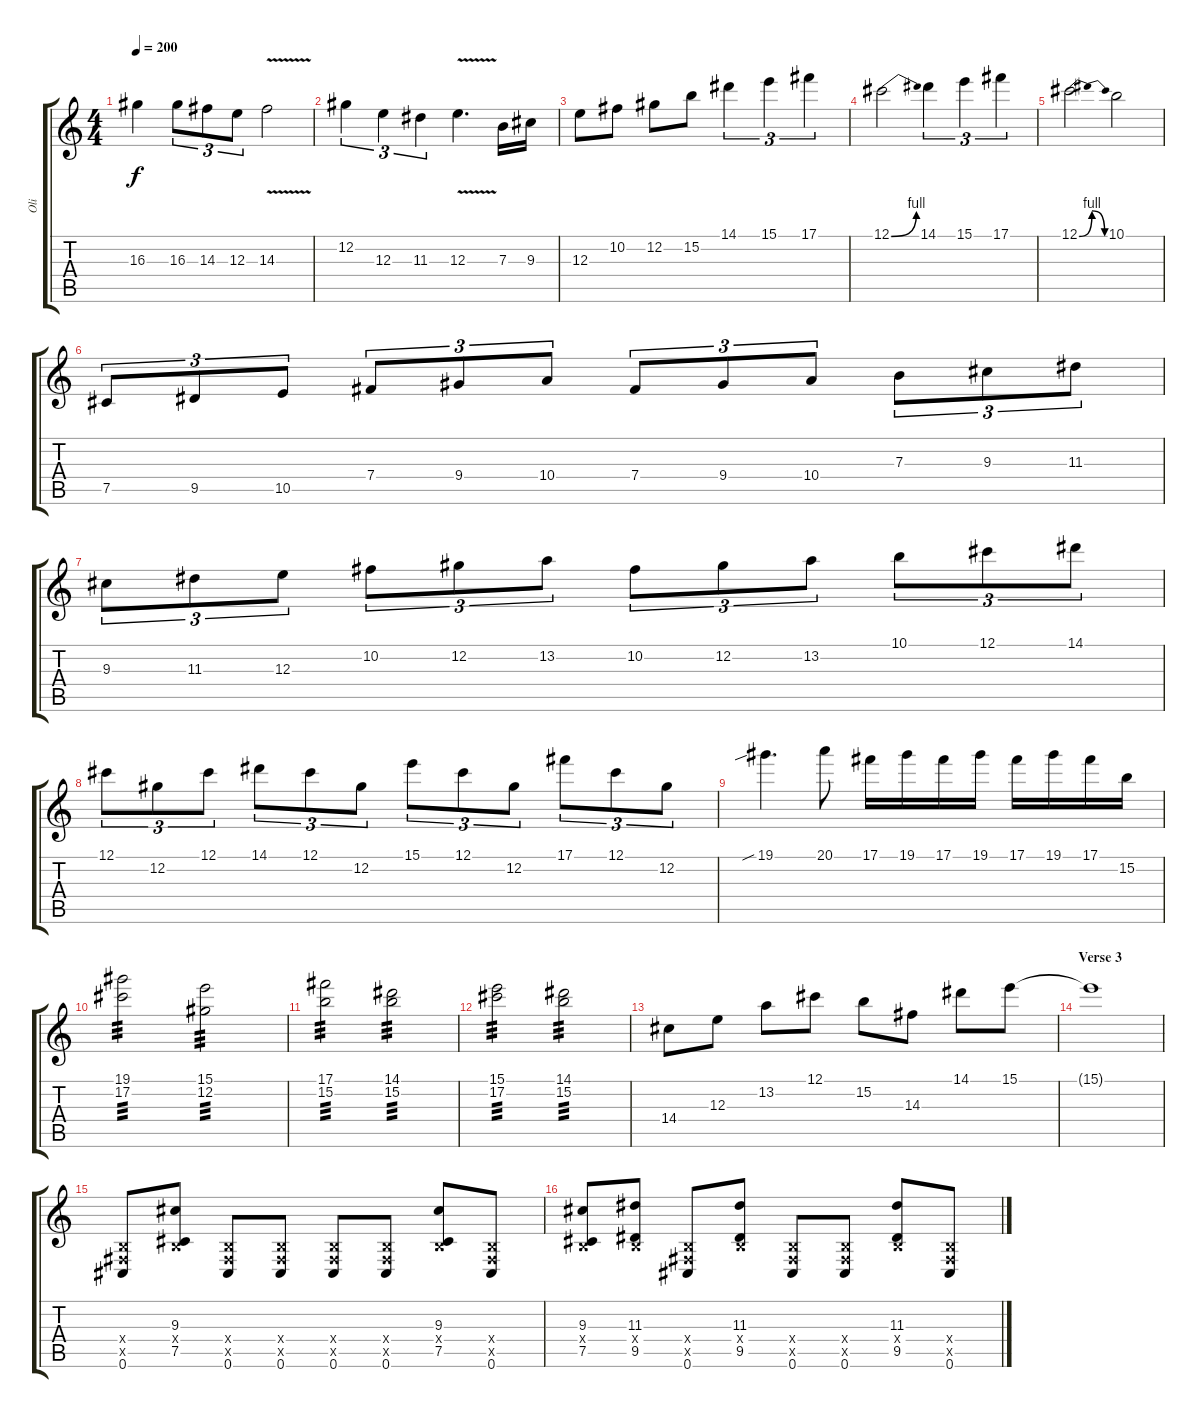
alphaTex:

\track ("Oli" "Oli") {instrument acousticguitarsteel}
\staff {score tabs}
\tuning (Db4 Ab3 E3 B2 Gb2 Db2) {hide}
\ts (4 4)
\tempo 200
\clef g2
\ks c
16.3.4{dy f} 16.3.8{tu (3 2)} 14.3.8{tu (3 2)} 12.3.8{tu (3 2)} 14.3{v}.2 |
12.2.4{tu (3 2)} 12.3.4{tu (3 2)} 11.3.4{tu (3 2)} 12.3{v}.4{d} 7.3.16 9.3.16 |
12.3.8 10.2.8 12.2.8 15.2.8 14.1.4{tu (3 2)} 15.1.4{tu (3 2)} 17.1.4{tu (3 2)} |
12.1{be (bend 0 0 60 4)}.2 14.1.4{tu (3 2)} 15.1.4{tu (3 2)} 17.1.4{tu (3 2)} |
12.1{be (bendrelease 0 0 30 4 50 4 60 0)}.2 10.1.2 |
7.5.8{tu (3 2)} 9.5.8{tu (3 2)} 10.5.8{tu (3 2)} 7.4.8{tu (3 2)} 9.4.8{tu (3 2)} 10.4.8{tu (3 2)} 7.4.8{tu (3 2)} 9.4.8{tu (3 2)} 10.4.8{tu (3 2)} 7.3.8{tu (3 2)} 9.3.8{tu (3 2)} 11.3.8{tu (3 2)} |
9.3.8{tu (3 2)} 11.3.8{tu (3 2)} 12.3.8{tu (3 2)} 10.2.8{tu (3 2)} 12.2.8{tu (3 2)} 13.2.8{tu (3 2)} 10.2.8{tu (3 2)} 12.2.8{tu (3 2)} 13.2.8{tu (3 2)} 10.1.8{tu (3 2)} 12.1.8{tu (3 2)} 14.1.8{tu (3 2)} |
12.1.8{tu (3 2)} 12.2.8{tu (3 2)} 12.1.8{tu (3 2)} 14.1.8{tu (3 2)} 12.1.8{tu (3 2)} 12.2.8{tu (3 2)} 15.1.8{tu (3 2)} 12.1.8{tu (3 2)} 12.2.8{tu (3 2)} 17.1.8{tu (3 2)} 12.1.8{tu (3 2)} 12.2.8{tu (3 2)} |
19.1{sib}.4{d} 20.1.8 17.1.16 19.1.16 17.1.16 19.1.16 17.1.16 19.1.16 17.1.16 15.2.16 |
(19.1 17.2).2{tp 3} (15.1 12.2).2{tp 3} |
(17.1 15.2).2{tp 3} (14.1 15.2).2{tp 3} |
(15.1 17.2).2{tp 3} (14.1 15.2).2{tp 3} |
14.4.8 12.3.8 13.2.8 12.1.8 15.2.8 14.3.8 14.1.8 15.1.8 |
\section ("" "Verse 3")
15.1{t}.1 |
(0.4{x} 0.5{x} 0.6).8 (9.3 0.4{x} 7.5).8 (0.4{x} 0.5{x} 0.6).8 (0.4{x} 0.5{x} 0.6).8 (0.4{x} 0.5{x} 0.6).8 (0.4{x} 0.5{x} 0.6).8 (9.3 0.4{x} 7.5).8 (0.4{x} 0.5{x} 0.6).8 |
(9.3 0.4{x} 7.5).8 (11.3 0.4{x} 9.5).8 (0.4{x} 0.5{x} 0.6).8 (11.3 0.4{x} 9.5).8 (0.4{x} 0.5{x} 0.6).8 (0.4{x} 0.5{x} 0.6).8 (11.3 0.4{x} 9.5).8 (0.4{x} 0.5{x} 0.6).8
